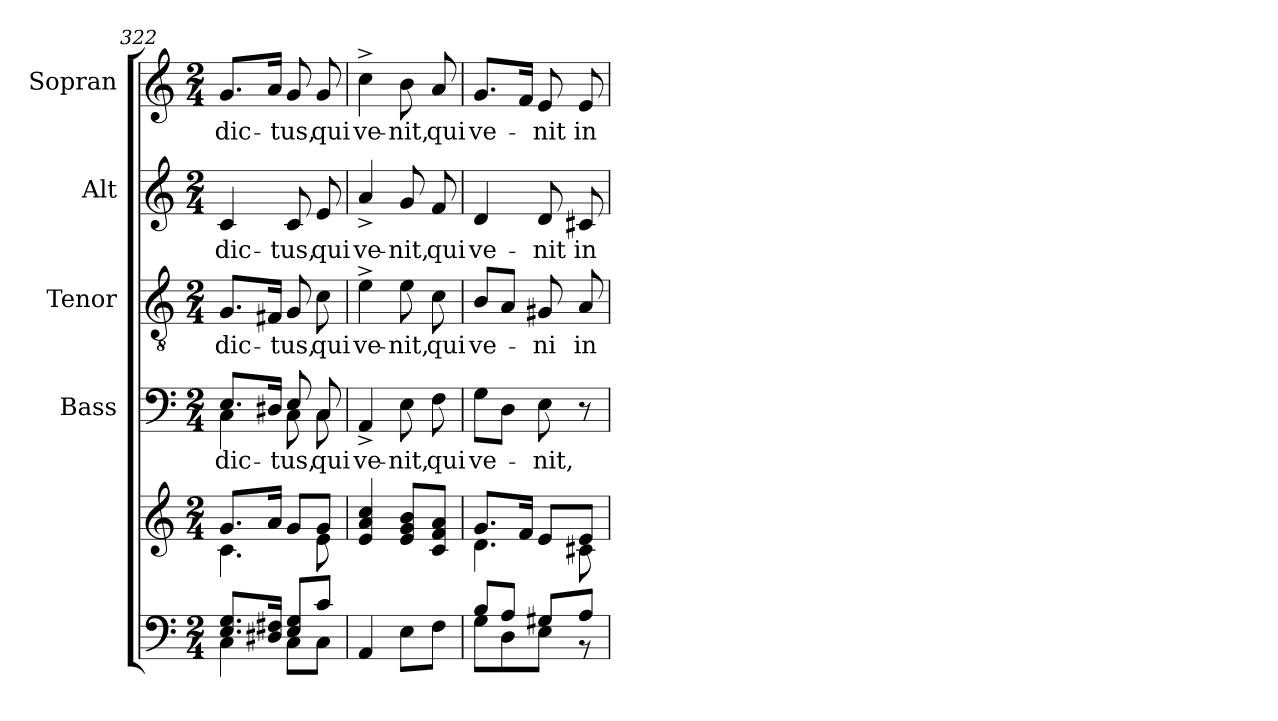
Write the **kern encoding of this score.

**kern	**kern	**kern	**text	**kern	**text	**kern	**text	**kern	**text
*part5	*part5	*part4	*part4	*part3	*part3	*part2	*part2	*part1	*part1
*staff6	*staff5	*staff4	*staff4	*staff3	*staff3	*staff2	*staff2	*staff1	*staff1
*	*	*I"Bass	*	*I"Tenor	*	*I"Alt	*	*I"Sopran	*
*	*	*I'B.	*	*I'T.	*	*I'A.	*	*I'S.	*
*clefF4	*clefG2	*clefF4	*	*clefGv2	*	*clefG2	*	*clefG2	*
*k[]	*k[]	*k[]	*	*k[]	*	*k[]	*	*k[]	*
*C:	*C:	*C:	*	*C:	*	*C:	*	*C:	*
*M2/4	*M2/4	*M2/4	*	*M2/4	*	*M2/4	*	*M2/4	*
=322	=322	=322	=322	=322	=322	=322	=322	=322	=322
*^	*^	*	*	*	*	*	*	*	*
!	!	!	!	!	!LO:LY:b	!	!LO:LY:b	!	!LO:LY:b	!	!LO:LY:b
*	*	*	*	*^	*	*	*	*	*	*	*
8.E/ 8.G/L	4C\	8.g/L	4.c\	8.E/L	4C\	-dic-	8.G/L	-dic-	4c/	-dic-	8.g/L	-dic-
16D#X/ 16F#X/Jk	.	16a/Jk	.	16D#X/Jk	.	.	16F#X/Jk	.	.	.	16a/Jk	.
!	!	!	!	!	!	!LO:LY:b	!	!LO:LY:b	!	!LO:LY:b	!	!LO:LY:b
8E/ 8G/L	8C\L	8g/L	.	8E/	8C\	-tus,	8G/	-tus,	8c/	-tus,	8g/	-tus,
!	!	!	!	!	!	!LO:LY:b	!	!LO:LY:b	!	!LO:LY:b	!	!LO:LY:b
8c/J	8C\J	8g/J	8e\	8C/	8C\	qui	8c\	qui	8e/	qui	8g/	qui
=323	=323	=323	=323	=323	=323	=323	=323	=323	=323	=323	=323	=323
!	!	!	!	!	!	!LO:LY:b	!	!LO:LY:b	!	!LO:LY:b	!	!LO:LY:b
*v	*v	*	*	*v	*v	*	*	*	*	*	*	*
*	*v	*v	*	*	*	*	*	*	*	*
4AA/	4e/ 4a/ 4cc/	4AA^>/	ve-	4e^>\	ve-	4a^>/	ve-	4cc^>\	ve-
!	!	!	!LO:LY:b	!	!LO:LY:b	!	!LO:LY:b	!	!LO:LY:b
8E\L	8e/ 8g/ 8b/L	8E\	-nit,	8e\	-nit,	8g/	-nit,	8b\	-nit,
!	!	!	!LO:LY:b	!	!LO:LY:b	!	!LO:LY:b	!	!LO:LY:b
8F\J	8c/ 8f/ 8a/J	8F\	qui	8c\	qui	8f/	qui	8a/	qui
=324	=324	=324	=324	=324	=324	=324	=324	=324	=324
*^	*^	*	*	*	*	*	*	*	*
!	!	!	!	!	!LO:LY:b	!	!LO:LY:b	!	!LO:LY:b	!	!LO:LY:b
8B/L	8G\L	8.g/L	4.d\	8G\L	ve-	8B/L	ve-	4d/	ve-	8.g/L	ve-
8A/J	8D\	.	.	8D\J	.	8A/J	.	.	.	.	.
.	.	16f/Jk	.	.	.	.	.	.	.	16f/Jk	.
!	!	!	!	!	!LO:LY:b	!	!LO:LY:b	!	!LO:LY:b	!	!LO:LY:b
8G#X/L	8E\J	8e/L	.	8E\	-nit,	8G#X/	-ni	8d/	-nit	8e/	-nit
!	!	!	!	!	!	!	!LO:LY:b	!	!LO:LY:b	!	!LO:LY:b
8A/J	8r	8e/J	8c#X\	8r	.	8A/	in	8c#X/	in	8e/	in
*v	*v	*	*	*	*	*	*	*	*	*	*
*	*v	*v	*	*	*	*	*	*	*	*
=	=	=	=	=	=	=	=	=	=
*-	*-	*-	*-	*-	*-	*-	*-	*-	*-
